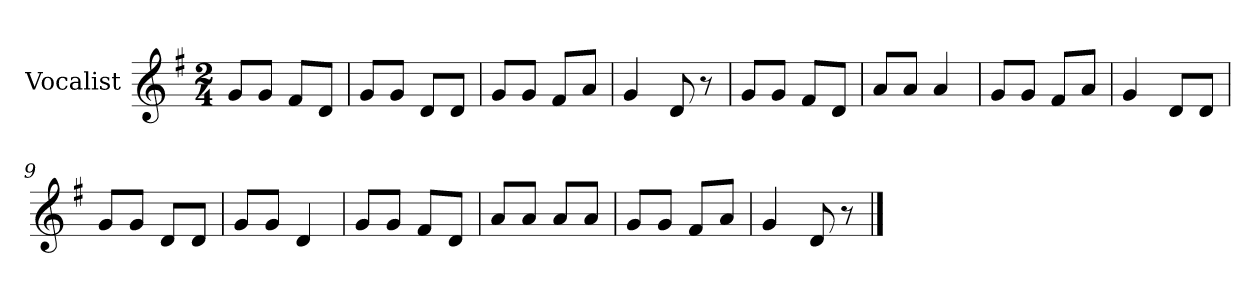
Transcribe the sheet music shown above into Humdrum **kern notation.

**kern
*part1
*staff1
*I"Vocalist
*k[f#]
*G:
*M2/4
=1
8gL
8gJ
8f#L
8dJ
=2
8gL
8gJ
8dL
8dJ
=3
8gL
8gJ
8f#L
8aJ
=4
4g
8d
8r
=5
8gL
8gJ
8f#L
8dJ
=6
8aL
8aJ
4a
=7
8gL
8gJ
8f#L
8aJ
=8
4g
8dL
8dJ
=9
8gL
8gJ
8dL
8dJ
=10
8gL
8gJ
4d
=11
8gL
8gJ
8f#L
8dJ
=12
8aL
8aJ
8aL
8aJ
=13
8gL
8gJ
8f#L
8aJ
=14
4g
8d
8r
==
*-
